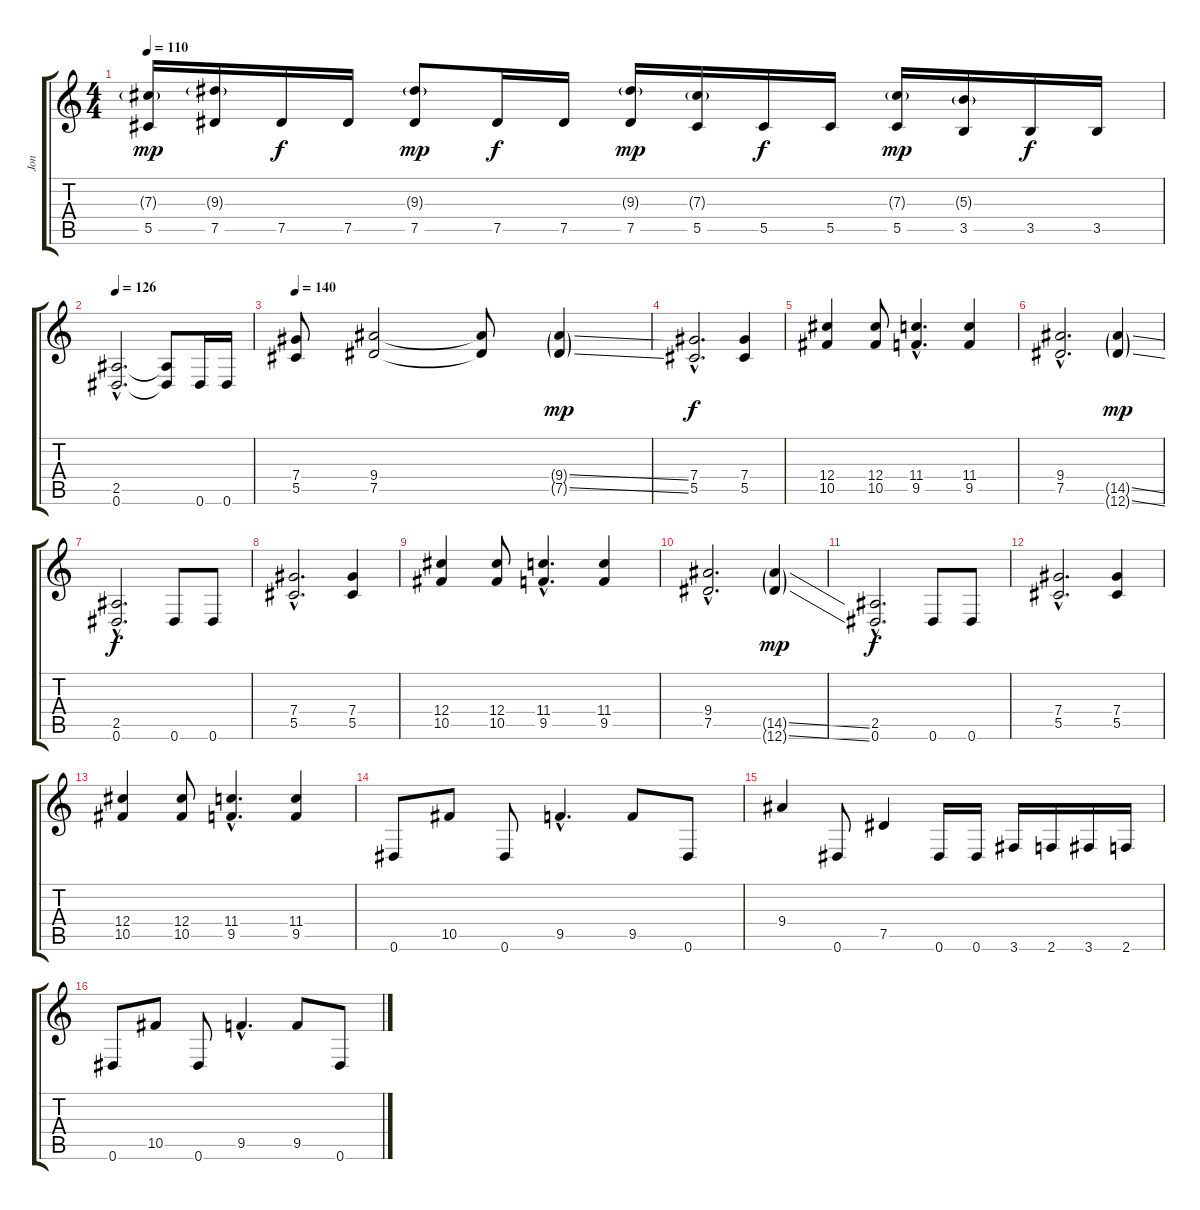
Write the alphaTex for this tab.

\track ("Jon" "Jon") {instrument distortionguitar}
\staff {score tabs}
\tuning (Eb4 Bb3 Gb3 Db3 Ab2 Eb2) {hide}
\ts (4 4)
\tempo 110
\clef g2
\ks c
(7.3{g} 5.5).16{dy mp} (9.3{g} 7.5).16 7.5.16{dy f} 7.5.16 (9.3{g} 7.5).8{dy mp} 7.5.16{dy f} 7.5.16 (9.3{g} 7.5).16{dy mp} (7.3{g} 5.5).16 5.5.16{dy f} 5.5.16 (7.3{g} 5.5).16{dy mp} (5.3{g} 3.5).16 3.5.16{dy f} 3.5.16 |
\tempo 126
(2.5{hac} 0.6{hac}).2{d} (2.5{t} 0.6{t}).8 0.6.16 0.6.16 |
\tempo 140
(7.4 5.5).8 (9.4 7.5).2 (9.4{t} 7.5{t}).8 (9.4{ss g} 7.5{ss g}).4{dy mp} |
(7.4{hac} 5.5{hac}).2{d dy f} (7.4 5.5).4 |
(12.4 10.5).4 (12.4 10.5).8 (11.4{hac} 9.5{hac}).4{d} (11.4 9.5).4 |
(9.4{hac} 7.5{hac}).2{d} (14.5{ss g} 12.6{ss g}).4{dy mp} |
(2.5{hac} 0.6{hac}).2{d dy f} 0.6.8 0.6.8 |
(7.4{hac} 5.5{hac}).2{d} (7.4 5.5).4 |
(12.4 10.5).4 (12.4 10.5).8 (11.4{hac} 9.5{hac}).4{d} (11.4 9.5).4 |
(9.4{hac} 7.5{hac}).2{d} (14.5{ss g} 12.6{ss g}).4{dy mp} |
(2.5{hac} 0.6{hac}).2{d dy f} 0.6.8 0.6.8 |
(7.4{hac} 5.5{hac}).2{d} (7.4 5.5).4 |
(12.4 10.5).4 (12.4 10.5).8 (11.4{hac} 9.5{hac}).4{d} (11.4 9.5).4 |
0.6.8 10.5.8 0.6.8 9.5{hac}.4{d} 9.5.8 0.6.8 |
9.4.4 0.6.8 7.5.4 0.6.16 0.6.16 3.6.16 2.6.16 3.6.16 2.6.16 |
0.6.8 10.5.8 0.6.8 9.5{hac}.4{d} 9.5.8 0.6.8
